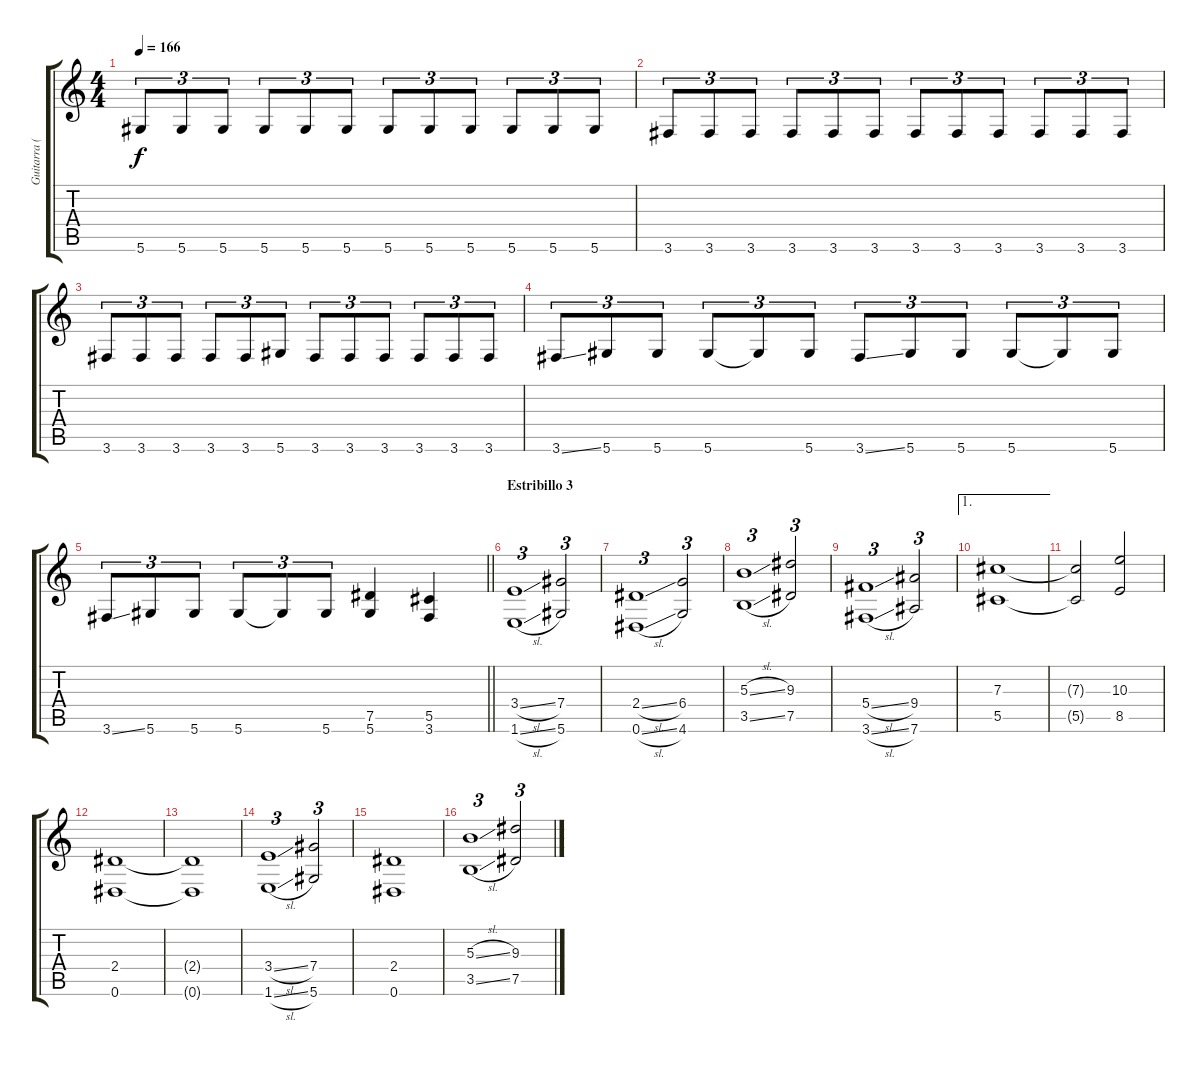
\track ("Guitarra (Walter Giardino)" "Guitarra (") {instrument distortionguitar}
\staff {score tabs}
\tuning (Eb4 Bb3 Gb3 Db3 Ab2 Eb2) {hide}
\ts (4 4)
\tempo 166
\clef g2
\ks c
5.6.8{tu (3 2) dy f} 5.6.8{tu (3 2)} 5.6.8{tu (3 2)} 5.6.8{tu (3 2)} 5.6.8{tu (3 2)} 5.6.8{tu (3 2)} 5.6.8{tu (3 2)} 5.6.8{tu (3 2)} 5.6.8{tu (3 2)} 5.6.8{tu (3 2)} 5.6.8{tu (3 2)} 5.6.8{tu (3 2)} |
3.6.8{tu (3 2)} 3.6.8{tu (3 2)} 3.6.8{tu (3 2)} 3.6.8{tu (3 2)} 3.6.8{tu (3 2)} 3.6.8{tu (3 2)} 3.6.8{tu (3 2)} 3.6.8{tu (3 2)} 3.6.8{tu (3 2)} 3.6.8{tu (3 2)} 3.6.8{tu (3 2)} 3.6.8{tu (3 2)} |
3.6.8{tu (3 2)} 3.6.8{tu (3 2)} 3.6.8{tu (3 2)} 3.6.8{tu (3 2)} 3.6.8{tu (3 2)} 5.6.8{tu (3 2)} 3.6.8{tu (3 2)} 3.6.8{tu (3 2)} 3.6.8{tu (3 2)} 3.6.8{tu (3 2)} 3.6.8{tu (3 2)} 3.6.8{tu (3 2)} |
3.6{ss}.8{tu (3 2)} 5.6.8{tu (3 2)} 5.6.8{tu (3 2)} 5.6.8{tu (3 2)} 5.6{t}.8{tu (3 2)} 5.6.8{tu (3 2)} 3.6{ss}.8{tu (3 2)} 5.6.8{tu (3 2)} 5.6.8{tu (3 2)} 5.6.8{tu (3 2)} 5.6{t}.8{tu (3 2)} 5.6.8{tu (3 2)} |
\barLineRight lightlight
3.6{ss}.8{tu (3 2)} 5.6.8{tu (3 2)} 5.6.8{tu (3 2)} 5.6.8{tu (3 2)} 5.6{t}.8{tu (3 2)} 5.6.8{tu (3 2)} (7.5 5.6).4 (5.5 3.6).4 |
\section ("" "Estribillo 3")
(3.4{sl} 1.6{sl}).1{tu (3 2)} (7.4 5.6).2{tu (3 2)} |
(2.4{sl} 0.6{sl}).1{tu (3 2)} (6.4 4.6).2{tu (3 2)} |
(5.3{sl} 3.5{sl}).1{tu (3 2)} (9.3 7.5).2{tu (3 2)} |
(5.4{sl} 3.6{sl}).1{tu (3 2)} (9.4 7.6).2{tu (3 2)} |
\ae 1
(7.3 5.5).1 |
(7.3{t} 5.5{t}).2 (10.3 8.5).2 |
(2.4 0.6).1 |
(2.4{t} 0.6{t}).1 |
(3.4{sl} 1.6{sl}).1{tu (3 2)} (7.4 5.6).2{tu (3 2)} |
(2.4 0.6).1 |
(5.3{sl} 3.5{sl}).1{tu (3 2)} (9.3 7.5).2{tu (3 2)}
